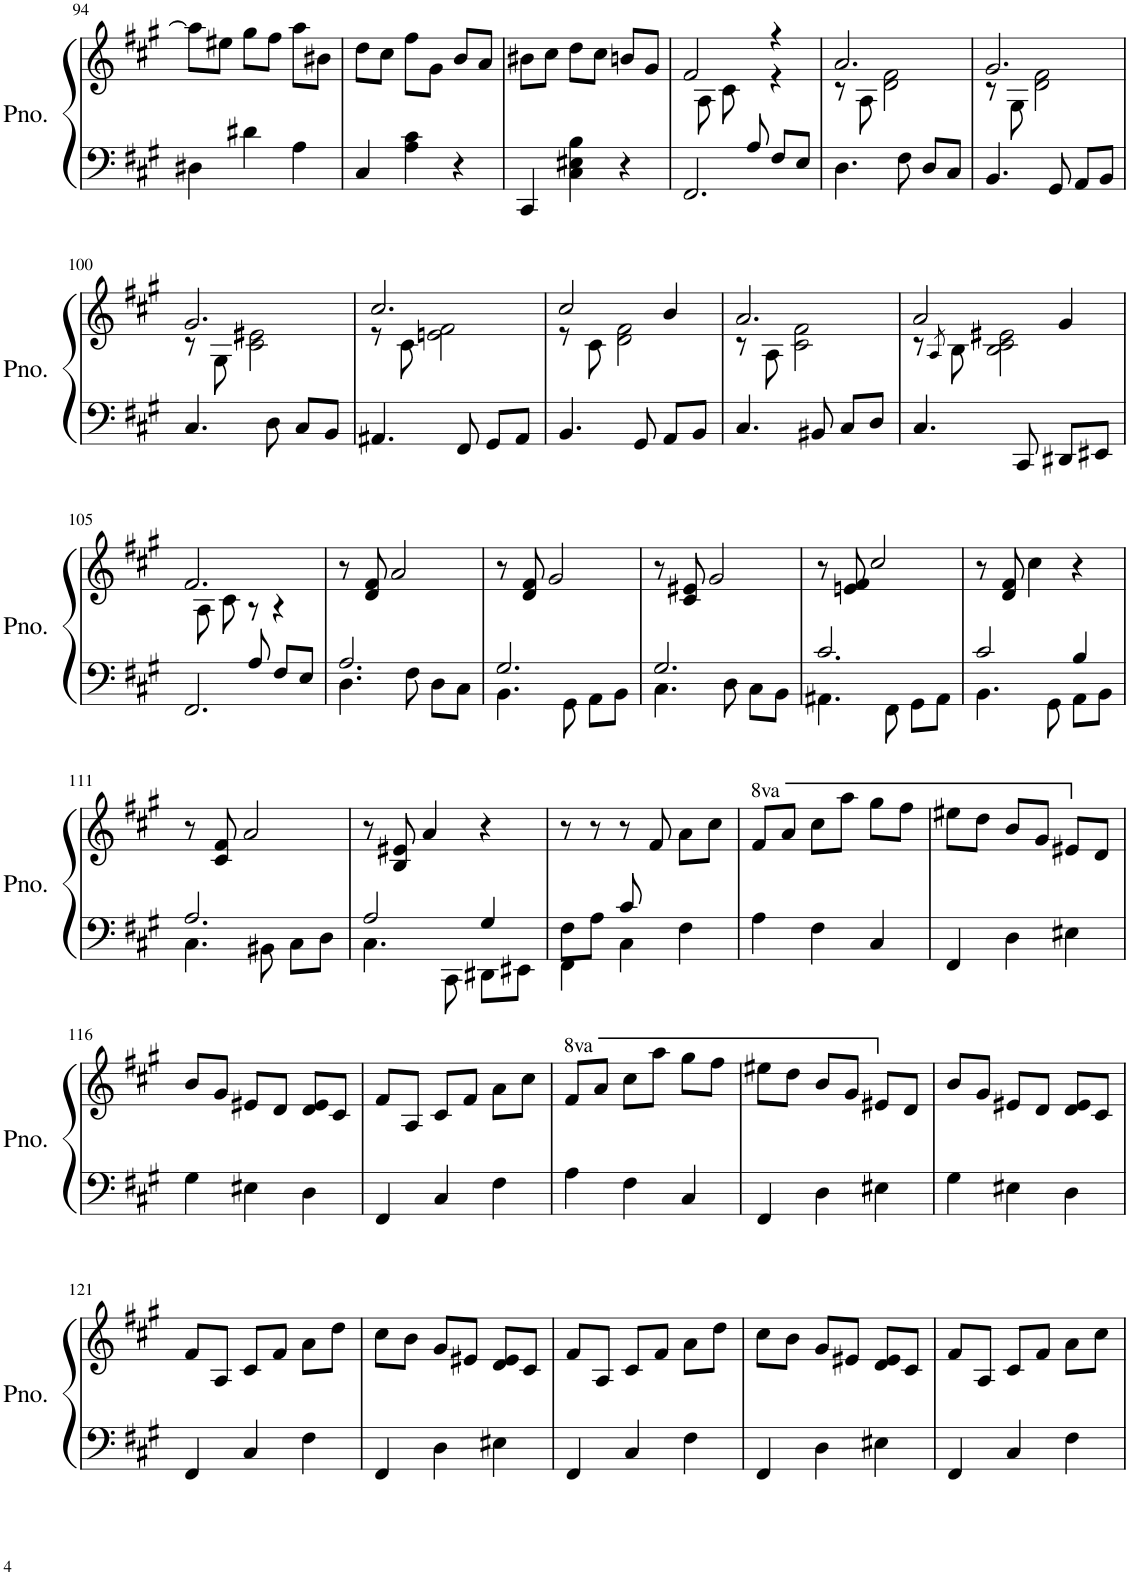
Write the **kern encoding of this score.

**kern	**kern
*part1	*part1
*staff2	*staff1
*I"Piano	*
*I'Pno.	*
!!LO:PB:g=z
*clefF4	*clefG2
*k[f#c#g#]	*k[f#c#g#]
*M3/4	*M3/4
=94	=94
4D#X\	8aa\L]
.	8ee#X\J
4d#X\	8gg#\L
.	8ff#\J
4A\	8aa\L
.	8b#X\J
=95	=95
4C#/	8dd\L
.	8cc#\J
4A\ 4c#\	8ff#\L
.	8g#\J
4r	8b/L
.	8a/J
=96	=96
4CC#/	8b#X\L
.	8cc#\J
4C#\ 4E#X\ 4B\	8dd\L
.	8cc#\J
4r	8bn/L
.	8g#/J
=97	=97
*^	*^
2.FF#/	4.ryy	2f#/	8ryy
.	.	.	8A\
.	.	.	8c#\
.	8A/	.	8ryy
.	8F#/L	4r	4r
.	8E/J	.	.
*v	*v	*	*
=98	=98	=98
4.D\	2.a/	8r
.	.	8A\
.	.	2d\ 2f#\
8F#\	.	.
8D/L	.	.
8C#/J	.	.
=99	=99	=99
4.BB/	2.g#/	8r
.	.	8G#\
.	.	2d\ 2f#\
8GG#/	.	.
8AA/L	.	.
8BB/J	.	.
!!LO:LB:g=z	!!
=100	=100	=100
4.C#/	2.g#/	8r
.	.	8G#\
.	.	2c#\ 2e#X\
8D\	.	.
8C#/L	.	.
8BB/J	.	.
=101	=101	=101
4.AA#X/	2.cc#/	8r
.	.	8c#\
.	.	2en\ 2f#\
8FF#/	.	.
8GG#/L	.	.
8AA#/J	.	.
=102	=102	=102
4.BB/	2cc#/	8r
.	.	8c#\
.	.	2d\ 2f#\
8GG#/	.	.
8AA/L	4b/	.
8BB/J	.	.
=103	=103	=103
4.C#/	2.a/	8r
.	.	8A\
.	.	2c#\ 2f#\
8BB#X/	.	.
8C#/L	.	.
8D/J	.	.
=104	=104	=104
4.C#/	2a/	8r
.	.	8qA/
.	.	8B\
.	.	2B\ 2c#\ 2e#X\
8CC#/	.	.
8DD#X/L	4g#/	.
8EE#X/J	.	.
!!LO:LB:g=z	!!
=105	=105	=105
*^	*	*
2.FF#/	4.ryy	2.f#/	8ryy
.	.	.	8A\
.	.	.	8c#\
.	8A/	.	8r
.	8F#/L	.	4r
.	8E/J	.	.
*	*	*v	*v
=106	=106	=106
4.D\	2.A/	8r
.	.	8d/ 8f#/
.	.	2a/
8F#\	.	.
8D\L	.	.
8C#\J	.	.
=107	=107	=107
4.BB\	2.G#/	8r
.	.	8d/ 8f#/
.	.	2g#/
8GG#\	.	.
8AA\L	.	.
8BB\J	.	.
=108	=108	=108
4.C#\	2.G#/	8r
.	.	8c#/ 8e#X/
.	.	2g#/
8D\	.	.
8C#\L	.	.
8BB\J	.	.
=109	=109	=109
4.AA#X\	2.c#/	8r
.	.	8en/ 8f#/
.	.	2cc#/
8FF#\	.	.
8GG#\L	.	.
8AA#\J	.	.
=110	=110	=110
4.BB\	2c#/	8r
.	.	8d/ 8f#/
.	.	4cc#\
8GG#\	.	.
8AA\L	4B/	4r
8BB\J	.	.
!!LO:LB:g=z
=111	=111	=111
4.C#\	2.A/	8r
.	.	8c#/ 8f#/
.	.	2a/
8BB#X\	.	.
8C#\L	.	.
8D\J	.	.
=112	=112	=112
4.C#\	2A/	8r
.	.	8B/ 8e#X/
.	.	4a/
8CC#\	.	.
8DD#X\L	4G#/	4r
8EE#X\J	.	.
=113	=113	=113
4FF#\	8F#\L	8r
.	8A\J	8r
4C#\	8c#/	8r
.	4.ryy	8f#/
4F#\	.	8a\L
.	.	8cc#\J
*v	*v	*
=114	=114
*	*8va
4A\	8ff#/L
.	8aa/J
4F#\	8ccc#\L
.	8aaa\J
4C#/	8ggg#\L
.	8fff#\J
=115	=115
*	*X8va
4FF#/	8ee#X\L
.	8dd\J
4D\	8b/L
.	8g#/J
4E#X\	8e#X/L
.	8d/J
!!LO:LB:g=z
=116	=116
4G#\	8b/L
.	8g#/J
4E#X\	8e#X/L
.	8d/J
4D\	8d/ 8e#/L
.	8c#/J
=117	=117
4FF#/	8f#/L
.	8A/J
4C#/	8c#/L
.	8f#/J
4F#\	8a\L
.	8cc#\J
=118	=118
*	*8va
4A\	8ff#/L
.	8aa/J
4F#\	8ccc#\L
.	8aaa\J
4C#/	8ggg#\L
.	8fff#\J
=119	=119
*	*X8va
4FF#/	8ee#X\L
.	8dd\J
4D\	8b/L
.	8g#/J
4E#X\	8e#X/L
.	8d/J
=120	=120
4G#\	8b/L
.	8g#/J
4E#X\	8e#X/L
.	8d/J
4D\	8d/ 8e#/L
.	8c#/J
!!LO:LB:g=z
=121	=121
4FF#/	8f#/L
.	8A/J
4C#/	8c#/L
.	8f#/J
4F#\	8a\L
.	8dd\J
=122	=122
4FF#/	8cc#\L
.	8b\J
4D\	8g#/L
.	8e#X/J
4E#X\	8d/ 8e#/L
.	8c#/J
=123	=123
4FF#/	8f#/L
.	8A/J
4C#/	8c#/L
.	8f#/J
4F#\	8a\L
.	8dd\J
=124	=124
4FF#/	8cc#\L
.	8b\J
4D\	8g#/L
.	8e#X/J
4E#X\	8d/ 8e#/L
.	8c#/J
=125	=125
4FF#/	8f#/L
.	8A/J
4C#/	8c#/L
.	8f#/J
4F#\	8a\L
.	8cc#\J
=	=
*-	*-
